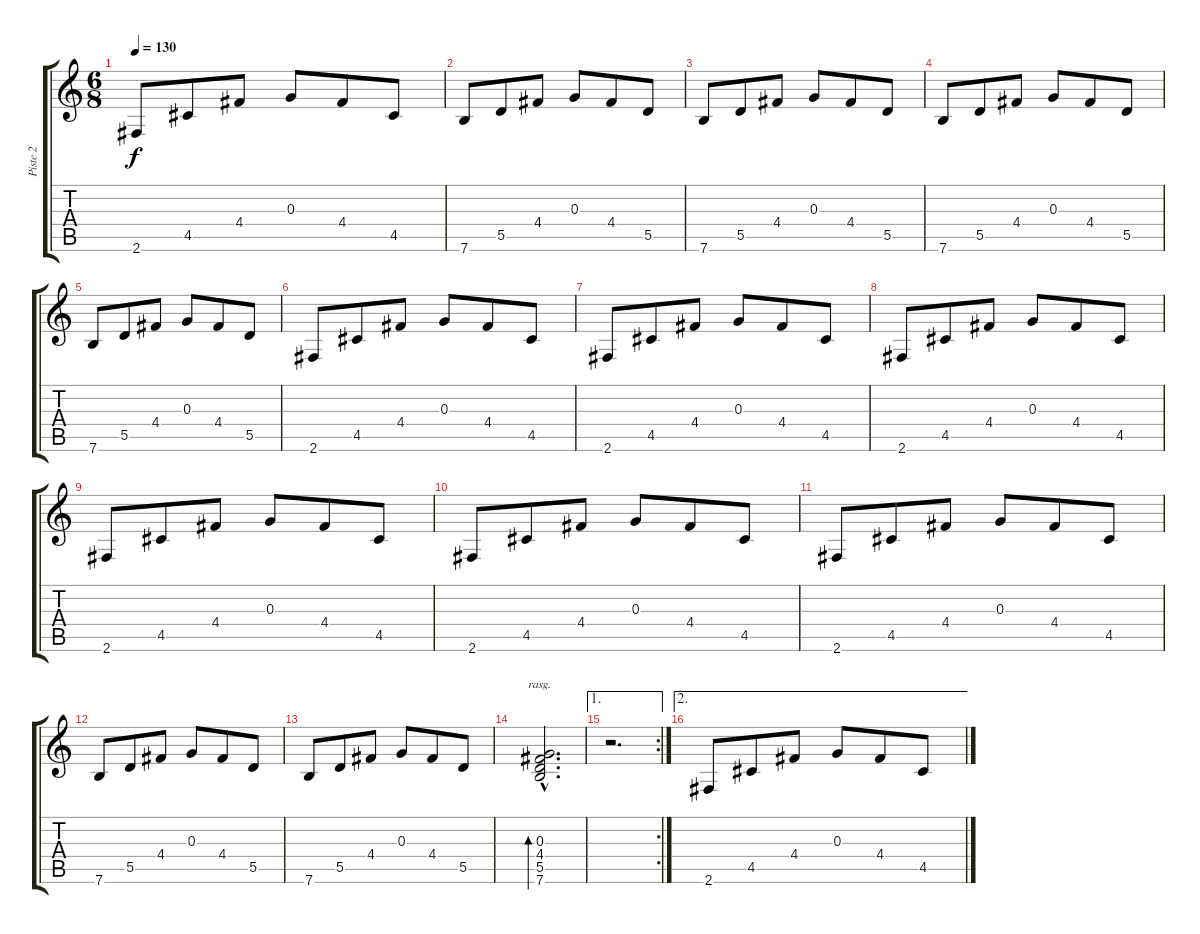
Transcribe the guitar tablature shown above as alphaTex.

\track ("Piste 2" "Piste 2") {instrument acousticguitarnylon}
\staff {score tabs}
\tuning (E4 B3 G3 D3 A2 E2) {hide}
\ts (6 8)
\tempo 130
\clef g2
\ks c
2.6.8{dy f} 4.5.8 4.4.8 0.3.8 4.4.8 4.5.8 |
7.6.8 5.5.8 4.4.8 0.3.8 4.4.8 5.5.8 |
7.6.8 5.5.8 4.4.8 0.3.8 4.4.8 5.5.8 |
7.6.8 5.5.8 4.4.8 0.3.8 4.4.8 5.5.8 |
7.6.8 5.5.8 4.4.8 0.3.8 4.4.8 5.5.8 |
2.6.8 4.5.8 4.4.8 0.3.8 4.4.8 4.5.8 |
2.6.8 4.5.8 4.4.8 0.3.8 4.4.8 4.5.8 |
2.6.8 4.5.8 4.4.8 0.3.8 4.4.8 4.5.8 |
2.6.8 4.5.8 4.4.8 0.3.8 4.4.8 4.5.8 |
2.6.8 4.5.8 4.4.8 0.3.8 4.4.8 4.5.8 |
2.6.8 4.5.8 4.4.8 0.3.8 4.4.8 4.5.8 |
7.6.8 5.5.8 4.4.8 0.3.8 4.4.8 5.5.8 |
7.6.8 5.5.8 4.4.8 0.3.8 4.4.8 5.5.8 |
(0.3{hac} 4.4{hac} 5.5{hac} 7.6{hac}).2{d bd 480 rasg ii} |
\ae 1
\rc 2
r.2{d} |
\ae 2
2.6.8 4.5.8 4.4.8 0.3.8 4.4.8 4.5.8
